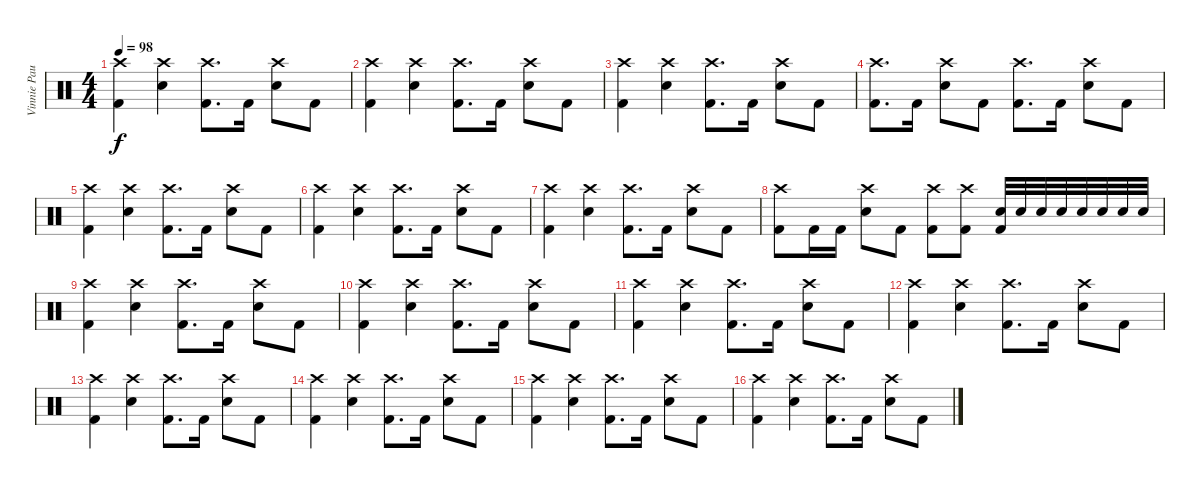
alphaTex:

\track ("Vinnie Paul" "Vinnie Pau") {instrument percussion}
\staff {score}
\articulation defaults
\ts (4 4)
\tempo 98
\clef neutral
\ks c
("Crash high (hit)" "Kick (hit) 2").4{dy f} ("Crash high (hit)" "Electric Snare (hit)").4 ("Crash high (hit)" "Kick (hit) 2").8{d} "Kick (hit) 2".16 ("Crash high (hit)" "Electric Snare (hit)").8 "Kick (hit) 2".8 |
("Crash high (hit)" "Kick (hit) 2").4 ("Crash high (hit)" "Electric Snare (hit)").4 ("Crash high (hit)" "Kick (hit) 2").8{d} "Kick (hit) 2".16 ("Crash high (hit)" "Electric Snare (hit)").8 "Kick (hit) 2".8 |
("Crash high (hit)" "Kick (hit) 2").4 ("Crash high (hit)" "Electric Snare (hit)").4 ("Crash high (hit)" "Kick (hit) 2").8{d} "Kick (hit) 2".16 ("Crash high (hit)" "Electric Snare (hit)").8 "Kick (hit) 2".8 |
("Crash high (hit)" "Kick (hit) 2").8{d} "Kick (hit) 2".16 ("Crash high (hit)" "Electric Snare (hit)").8 "Kick (hit) 2".8 ("Crash high (hit)" "Kick (hit) 2").8{d} "Kick (hit) 2".16 ("Crash high (hit)" "Electric Snare (hit)").8 "Kick (hit) 2".8 |
("Crash high (hit)" "Kick (hit) 2").4 ("Crash high (hit)" "Electric Snare (hit)").4 ("Crash high (hit)" "Kick (hit) 2").8{d} "Kick (hit) 2".16 ("Crash high (hit)" "Electric Snare (hit)").8 "Kick (hit) 2".8 |
("Crash high (hit)" "Kick (hit) 2").4 ("Crash high (hit)" "Electric Snare (hit)").4 ("Crash high (hit)" "Kick (hit) 2").8{d} "Kick (hit) 2".16 ("Crash high (hit)" "Electric Snare (hit)").8 "Kick (hit) 2".8 |
("Crash high (hit)" "Kick (hit) 2").4 ("Crash high (hit)" "Electric Snare (hit)").4 ("Crash high (hit)" "Kick (hit) 2").8{d} "Kick (hit) 2".16 ("Crash high (hit)" "Electric Snare (hit)").8 "Kick (hit) 2".8 |
("Crash high (hit)" "Kick (hit) 2").8 "Kick (hit) 2".16 "Kick (hit) 2".16 ("Crash high (hit)" "Electric Snare (hit)").8 "Kick (hit) 2".8 ("Crash high (hit)" "Kick (hit) 2").8 ("Crash high (hit)" "Kick (hit) 2").8 ("Electric Snare (hit)" "Kick (hit) 2").32 "Electric Snare (hit)".32 "Electric Snare (hit)".32 "Electric Snare (hit)".32 "Electric Snare (hit)".32 "Electric Snare (hit)".32 "Electric Snare (hit)".32 "Electric Snare (hit)".32 |
("Crash high (hit)" "Kick (hit) 2").4 ("Crash high (hit)" "Electric Snare (hit)").4 ("Crash high (hit)" "Kick (hit) 2").8{d} "Kick (hit) 2".16 ("Crash high (hit)" "Electric Snare (hit)").8 "Kick (hit) 2".8 |
("Crash high (hit)" "Kick (hit) 2").4 ("Crash high (hit)" "Electric Snare (hit)").4 ("Crash high (hit)" "Kick (hit) 2").8{d} "Kick (hit) 2".16 ("Crash high (hit)" "Electric Snare (hit)").8 "Kick (hit) 2".8 |
("Crash high (hit)" "Kick (hit) 2").4 ("Crash high (hit)" "Electric Snare (hit)").4 ("Crash high (hit)" "Kick (hit) 2").8{d} "Kick (hit) 2".16 ("Crash high (hit)" "Electric Snare (hit)").8 "Kick (hit) 2".8 |
("Crash high (hit)" "Kick (hit) 2").4 ("Crash high (hit)" "Electric Snare (hit)").4 ("Crash high (hit)" "Kick (hit) 2").8{d} "Kick (hit) 2".16 ("Crash high (hit)" "Electric Snare (hit)").8 "Kick (hit) 2".8 |
("Crash high (hit)" "Kick (hit) 2").4 ("Crash high (hit)" "Electric Snare (hit)").4 ("Crash high (hit)" "Kick (hit) 2").8{d} "Kick (hit) 2".16 ("Crash high (hit)" "Electric Snare (hit)").8 "Kick (hit) 2".8 |
("Crash high (hit)" "Kick (hit) 2").4 ("Crash high (hit)" "Electric Snare (hit)").4 ("Crash high (hit)" "Kick (hit) 2").8{d} "Kick (hit) 2".16 ("Crash high (hit)" "Electric Snare (hit)").8 "Kick (hit) 2".8 |
("Crash high (hit)" "Kick (hit) 2").4 ("Crash high (hit)" "Electric Snare (hit)").4 ("Crash high (hit)" "Kick (hit) 2").8{d} "Kick (hit) 2".16 ("Crash high (hit)" "Electric Snare (hit)").8 "Kick (hit) 2".8 |
("Crash high (hit)" "Kick (hit) 2").4 ("Crash high (hit)" "Electric Snare (hit)").4 ("Crash high (hit)" "Kick (hit) 2").8{d} "Kick (hit) 2".16 ("Crash high (hit)" "Electric Snare (hit)").8 "Kick (hit) 2".8
